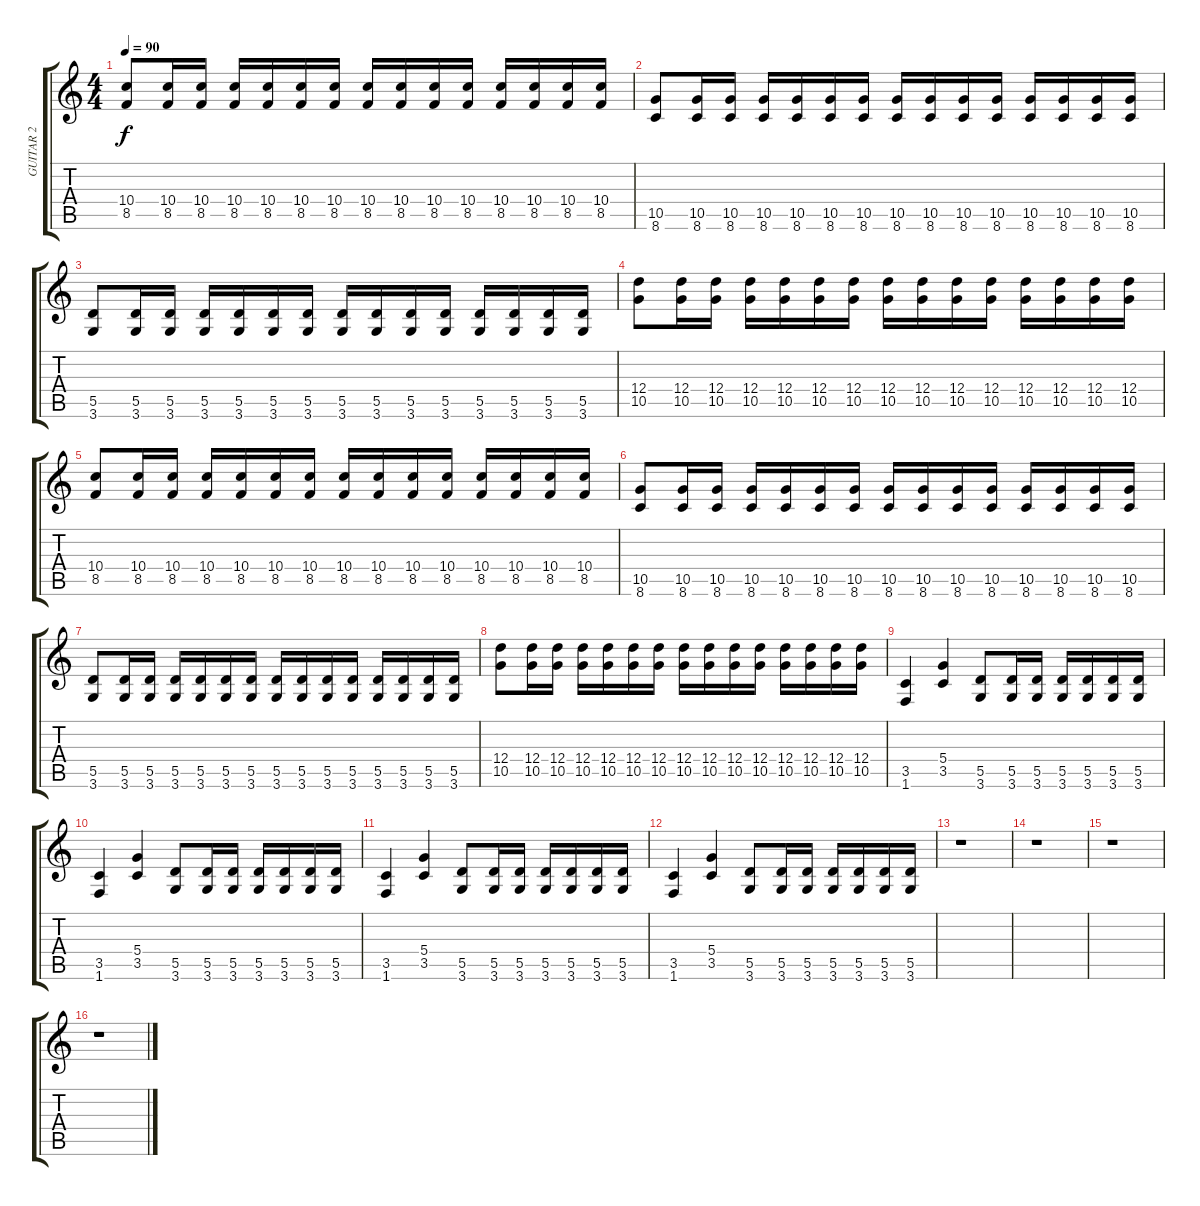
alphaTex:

\track ("GUITAR 2" "GUITAR 2") {instrument distortionguitar}
\staff {score tabs}
\tuning (E4 B3 G3 D3 A2 E2) {hide}
\ts (4 4)
\tempo 90
\clef g2
\ks c
(10.4 8.5).8{dy f} (10.4 8.5).16 (10.4 8.5).16 (10.4 8.5).16 (10.4 8.5).16 (10.4 8.5).16 (10.4 8.5).16 (10.4 8.5).16 (10.4 8.5).16 (10.4 8.5).16 (10.4 8.5).16 (10.4 8.5).16 (10.4 8.5).16 (10.4 8.5).16 (10.4 8.5).16 |
(10.5 8.6).8 (10.5 8.6).16 (10.5 8.6).16 (10.5 8.6).16 (10.5 8.6).16 (10.5 8.6).16 (10.5 8.6).16 (10.5 8.6).16 (10.5 8.6).16 (10.5 8.6).16 (10.5 8.6).16 (10.5 8.6).16 (10.5 8.6).16 (10.5 8.6).16 (10.5 8.6).16 |
(5.5 3.6).8 (5.5 3.6).16 (5.5 3.6).16 (5.5 3.6).16 (5.5 3.6).16 (5.5 3.6).16 (5.5 3.6).16 (5.5 3.6).16 (5.5 3.6).16 (5.5 3.6).16 (5.5 3.6).16 (5.5 3.6).16 (5.5 3.6).16 (5.5 3.6).16 (5.5 3.6).16 |
(12.4 10.5).8 (12.4 10.5).16 (12.4 10.5).16 (12.4 10.5).16 (12.4 10.5).16 (12.4 10.5).16 (12.4 10.5).16 (12.4 10.5).16 (12.4 10.5).16 (12.4 10.5).16 (12.4 10.5).16 (12.4 10.5).16 (12.4 10.5).16 (12.4 10.5).16 (12.4 10.5).16 |
(10.4 8.5).8 (10.4 8.5).16 (10.4 8.5).16 (10.4 8.5).16 (10.4 8.5).16 (10.4 8.5).16 (10.4 8.5).16 (10.4 8.5).16 (10.4 8.5).16 (10.4 8.5).16 (10.4 8.5).16 (10.4 8.5).16 (10.4 8.5).16 (10.4 8.5).16 (10.4 8.5).16 |
(10.5 8.6).8 (10.5 8.6).16 (10.5 8.6).16 (10.5 8.6).16 (10.5 8.6).16 (10.5 8.6).16 (10.5 8.6).16 (10.5 8.6).16 (10.5 8.6).16 (10.5 8.6).16 (10.5 8.6).16 (10.5 8.6).16 (10.5 8.6).16 (10.5 8.6).16 (10.5 8.6).16 |
(5.5 3.6).8 (5.5 3.6).16 (5.5 3.6).16 (5.5 3.6).16 (5.5 3.6).16 (5.5 3.6).16 (5.5 3.6).16 (5.5 3.6).16 (5.5 3.6).16 (5.5 3.6).16 (5.5 3.6).16 (5.5 3.6).16 (5.5 3.6).16 (5.5 3.6).16 (5.5 3.6).16 |
(12.4 10.5).8 (12.4 10.5).16 (12.4 10.5).16 (12.4 10.5).16 (12.4 10.5).16 (12.4 10.5).16 (12.4 10.5).16 (12.4 10.5).16 (12.4 10.5).16 (12.4 10.5).16 (12.4 10.5).16 (12.4 10.5).16 (12.4 10.5).16 (12.4 10.5).16 (12.4 10.5).16 |
(3.5 1.6).4 (5.4 3.5).4 (5.5 3.6).8 (5.5 3.6).16 (5.5 3.6).16 (5.5 3.6).16 (5.5 3.6).16 (5.5 3.6).16 (5.5 3.6).16 |
(3.5 1.6).4 (5.4 3.5).4 (5.5 3.6).8 (5.5 3.6).16 (5.5 3.6).16 (5.5 3.6).16 (5.5 3.6).16 (5.5 3.6).16 (5.5 3.6).16 |
(3.5 1.6).4 (5.4 3.5).4 (5.5 3.6).8 (5.5 3.6).16 (5.5 3.6).16 (5.5 3.6).16 (5.5 3.6).16 (5.5 3.6).16 (5.5 3.6).16 |
(3.5 1.6).4 (5.4 3.5).4 (5.5 3.6).8 (5.5 3.6).16 (5.5 3.6).16 (5.5 3.6).16 (5.5 3.6).16 (5.5 3.6).16 (5.5 3.6).16 |
r.1 |
r.1 |
r.1 |
r.1
